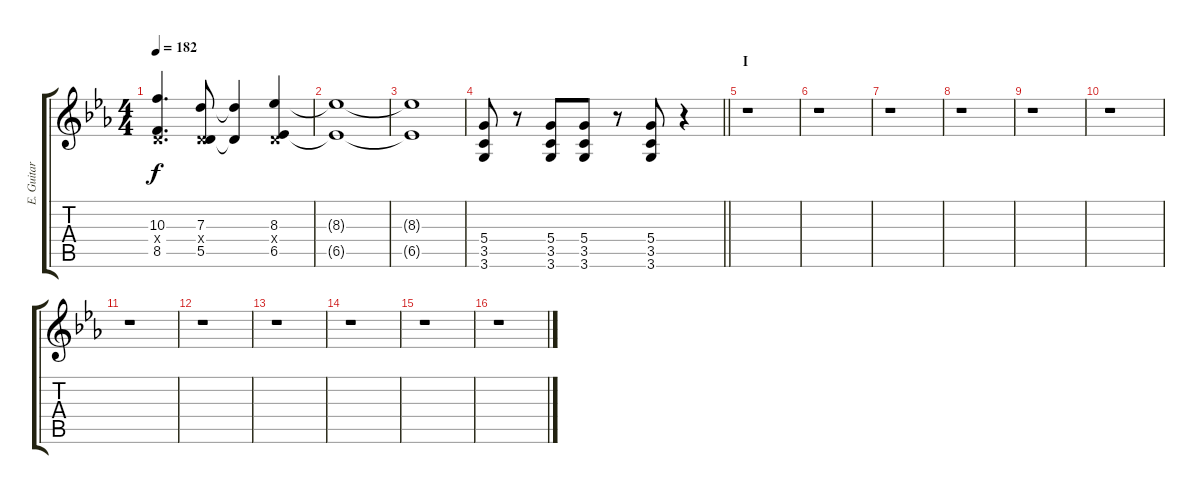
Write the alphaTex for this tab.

\track ("E. Guitar II" "E. Guitar ") {instrument overdrivenguitar}
\staff {score tabs}
\tuning (E4 B3 G3 D3 A2 E2) {hide}
\ts (4 4)
\tempo 182
\clef g2
\ks eb
(10.3 0.4{x} 8.5).4{d dy f} (7.3 0.4{x} 5.5).8 (7.3{t} 5.5{t}).4 (8.3 0.4{x} 6.5).4 |
(8.3{t} 6.5{t}).1 |
(8.3{t} 6.5{t}).1 |
\barLineRight lightlight
(5.4 3.5 3.6).8 r.8 (5.4 3.5 3.6).8 (5.4 3.5 3.6).8 r.8 (5.4 3.5 3.6).8 r.4 |
\section ("" "I")
r.1 |
r.1 |
r.1 |
r.1 |
r.1 |
r.1 |
r.1 |
r.1 |
r.1 |
r.1 |
r.1 |
r.1
